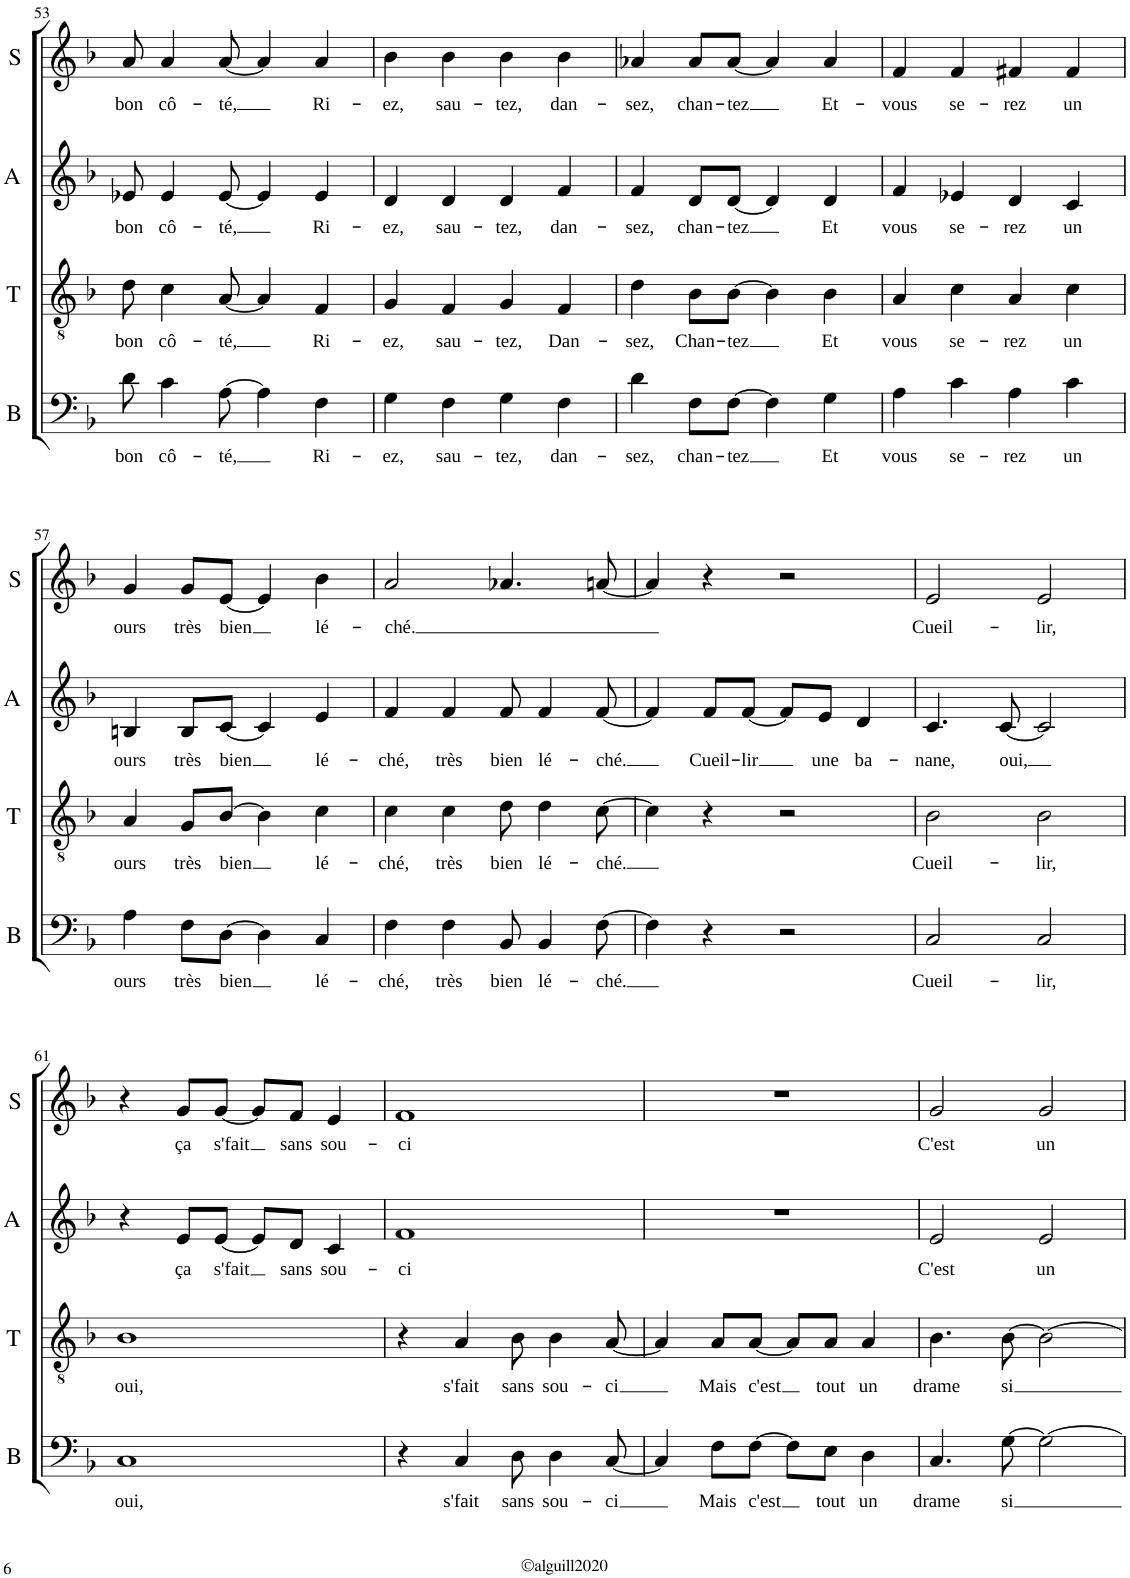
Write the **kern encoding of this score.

**kern	**text	**kern	**text	**kern	**text	**kern	**text
*part4	*part4	*part3	*part3	*part2	*part2	*part1	*part1
*staff4	*staff4	*staff3	*staff3	*staff2	*staff2	*staff1	*staff1
*I"Basse	*	*I"Ténor	*	*I"Alto	*	*I"Soprano	*
*I'B	*	*I'T	*	*I'A	*	*I'S	*
!!LO:PB:g=z
*clefF4	*	*clefGv2	*	*clefG2	*	*clefG2	*
*Trd1c2	*	*	*	*Trd5c9	*	*	*
*k[b-]	*	*k[b-]	*	*k[b-]	*	*k[b-]	*
*F:	*	*F:	*	*F:	*	*F:	*
*M4/4	*	*M4/4	*	*M4/4	*	*M4/4	*
*met(c)	*	*met(c)	*	*met(c)	*	*met(c)	*
=53	=53	=53	=53	=53	=53	=53	=53
!	!LO:LY:b	!	!LO:LY:b	!	!LO:LY:b	!	!LO:LY:b
8d\	bon	8d\	bon	8e-X/	bon	8a/	bon
!	!LO:LY:b	!	!LO:LY:b	!	!LO:LY:b	!	!LO:LY:b
4c\	cô-	4c\	cô-	4e-/	cô-	4a/	cô-
!	!LO:LY:b	!	!LO:LY:b	!	!LO:LY:b	!	!LO:LY:b
[8A\	-té,	[8A/	-té,	[8e-/	-té,	[8a/	-té,
4A\]	.	4A/]	.	4e-/]	.	4a/]	.
!	!LO:LY:b	!	!LO:LY:b	!	!LO:LY:b	!	!LO:LY:b
4F\	Ri-	4F/	Ri-	4e-/	Ri-	4a/	Ri-
=54	=54	=54	=54	=54	=54	=54	=54
!	!LO:LY:b	!	!LO:LY:b	!	!LO:LY:b	!	!LO:LY:b
4G\	-ez,	4G/	-ez,	4d/	-ez,	4b-\	-ez,
!	!LO:LY:b	!	!LO:LY:b	!	!LO:LY:b	!	!LO:LY:b
4F\	sau-	4F/	sau-	4d/	sau-	4b-\	sau-
!	!LO:LY:b	!	!LO:LY:b	!	!LO:LY:b	!	!LO:LY:b
4G\	-tez,	4G/	-tez,	4d/	-tez,	4b-\	-tez,
!	!LO:LY:b	!	!LO:LY:b	!	!LO:LY:b	!	!LO:LY:b
4F\	dan-	4F/	Dan-	4f/	dan-	4b-\	dan-
=55	=55	=55	=55	=55	=55	=55	=55
!	!LO:LY:b	!	!LO:LY:b	!	!LO:LY:b	!	!LO:LY:b
4d\	-sez,	4d\	-sez,	4f/	-sez,	4a-X/	-sez,
!	!LO:LY:b	!	!LO:LY:b	!	!LO:LY:b	!	!LO:LY:b
8F\L	chan-	8B-\L	Chan-	8d/L	chan-	8a-/L	chan-
!	!LO:LY:b	!	!LO:LY:b	!	!LO:LY:b	!	!LO:LY:b
[8F\J	-tez	[8B-\J	-tez	[8d/J	-tez	[8a-/J	-tez
4F\]	.	4B-\]	.	4d/]	.	4a-/]	.
!	!LO:LY:b	!	!LO:LY:b	!	!LO:LY:b	!	!LO:LY:b
4G\	Et	4B-\	Et	4d/	Et	4a-/	Et-
=56	=56	=56	=56	=56	=56	=56	=56
!	!LO:LY:b	!	!LO:LY:b	!	!LO:LY:b	!	!LO:LY:b
4A\	vous	4A/	vous	4f/	vous	4f/	-vous
!	!LO:LY:b	!	!LO:LY:b	!	!LO:LY:b	!	!LO:LY:b
4c\	se-	4c\	se-	4e-X/	se-	4f/	se-
!	!LO:LY:b	!	!LO:LY:b	!	!LO:LY:b	!	!LO:LY:b
4A\	-rez	4A/	-rez	4d/	-rez	4f#X/	-rez
!	!LO:LY:b	!	!LO:LY:b	!	!LO:LY:b	!	!LO:LY:b
4c\	un	4c\	un	4c/	un	4f#/	un
!!LO:LB:g=z
=57	=57	=57	=57	=57	=57	=57	=57
!	!LO:LY:b	!	!LO:LY:b	!	!LO:LY:b	!	!LO:LY:b
4A\	ours	4A/	ours	4Bn/	ours	4g/	ours
!	!LO:LY:b	!	!LO:LY:b	!	!LO:LY:b	!	!LO:LY:b
8F\L	très	8G/L	très	8B/L	très	8g/L	très
!	!LO:LY:b	!	!LO:LY:b	!	!LO:LY:b	!	!LO:LY:b
[8D\J	bien-	[8B-/J	bien	[8c/J	bien	[8e/J	bien
4D\]	.	4B-\]	.	4c/]	.	4e/]	.
!	!LO:LY:b	!	!LO:LY:b	!	!LO:LY:b	!	!LO:LY:b
4C/	-lé-	4c\	lé-	4e/	lé-	4b-\	lé-
=58	=58	=58	=58	=58	=58	=58	=58
!	!LO:LY:b	!	!LO:LY:b	!	!LO:LY:b	!	!LO:LY:b
4F\	-ché,	4c\	-ché,	4f/	-ché,	2a/	-ché.
!	!LO:LY:b	!	!LO:LY:b	!	!LO:LY:b	!	!
4F\	très	4c\	très	4f/	très	.	.
!	!LO:LY:b	!	!LO:LY:b	!	!LO:LY:b	!	!
8BB-/	bien	8d\	bien	8f/	bien	4.a-X/	.
!	!LO:LY:b	!	!LO:LY:b	!	!LO:LY:b	!	!
4BB-/	lé-	4d\	lé-	4f/	lé-	.	.
!	!LO:LY:b	!	!LO:LY:b	!	!LO:LY:b	!	!
[8F\	-ché.	[8c\	-ché.	[8f/	-ché.	[8an/	.
=59	=59	=59	=59	=59	=59	=59	=59
4F\]	.	4c\]	.	4f/]	.	4a/]	.
!	!	!	!	!	!LO:LY:b	!	!
4r	.	4r	.	8f/L	Cueil-	4r	.
!	!	!	!	!	!LO:LY:b	!	!
.	.	.	.	[8f/J	-lir-	.	.
2r	.	2r	.	8f/L]	.	2r	.
!	!	!	!	!	!LO:LY:b	!	!
.	.	.	.	8e/J	-une	.	.
!	!	!	!	!	!LO:LY:b	!	!
.	.	.	.	4d/	ba-	.	.
=60	=60	=60	=60	=60	=60	=60	=60
!	!LO:LY:b	!	!LO:LY:b	!	!LO:LY:b	!	!LO:LY:b
2C/	Cueil-	2B-\	Cueil-	4.c/	-nane,	2e/	Cueil-
!	!	!	!	!	!LO:LY:b	!	!
.	.	.	.	[8c/	oui,	.	.
!	!LO:LY:b	!	!LO:LY:b	!	!	!	!LO:LY:b
2C/	-lir,	2B-\	-lir,	2c/]	.	2e/	-lir,
!!LO:LB:g=z
=61	=61	=61	=61	=61	=61	=61	=61
!	!LO:LY:b	!	!LO:LY:b	!	!	!	!
1C	oui,	1B-	oui,	4r	.	4r	.
!	!	!	!	!	!LO:LY:b	!	!LO:LY:b
.	.	.	.	8e/L	ça	8g/L	ça
!	!	!	!	!	!LO:LY:b	!	!LO:LY:b
.	.	.	.	[8e/J	s'fait-	[8g/J	s'fait
.	.	.	.	8e/L]	.	8g/L]	.
!	!	!	!	!	!LO:LY:b	!	!LO:LY:b
.	.	.	.	8d/J	-sans	8f/J	sans
!	!	!	!	!	!LO:LY:b	!	!LO:LY:b
.	.	.	.	4c/	sou-	4e/	sou-
=62	=62	=62	=62	=62	=62	=62	=62
!	!	!	!	!	!LO:LY:b	!	!LO:LY:b
4r	.	4r	.	1f	-ci	1f	-ci
!	!LO:LY:b	!	!LO:LY:b	!	!	!	!
4C/	s'fait	4A/	s'fait	.	.	.	.
!	!LO:LY:b	!	!LO:LY:b	!	!	!	!
8D\	sans	8B-\	sans	.	.	.	.
!	!LO:LY:b	!	!LO:LY:b	!	!	!	!
4D\	sou-	4B-\	sou-	.	.	.	.
!	!LO:LY:b	!	!LO:LY:b	!	!	!	!
[8C/	-ci	[8A/	-ci	.	.	.	.
=63	=63	=63	=63	=63	=63	=63	=63
4C/]	.	4A/]	.	1r	.	1r	.
!	!LO:LY:b	!	!LO:LY:b	!	!	!	!
8F\L	Mais	8A/L	Mais	.	.	.	.
!	!LO:LY:b	!	!LO:LY:b	!	!	!	!
[8F\J	c'est	[8A/J	c'est	.	.	.	.
8F\L]	.	8A/L]	.	.	.	.	.
!	!LO:LY:b	!	!LO:LY:b	!	!	!	!
8E\J	tout	8A/J	tout	.	.	.	.
!	!LO:LY:b	!	!LO:LY:b	!	!	!	!
4D\	un	4A/	un	.	.	.	.
=64	=64	=64	=64	=64	=64	=64	=64
!	!LO:LY:b	!	!LO:LY:b	!	!LO:LY:b	!	!LO:LY:b
4.C/	drame	4.B-\	drame	2e/	C'est	2g/	C'est
!	!LO:LY:b	!	!LO:LY:b	!	!	!	!
[8G\	si	[8B-\	si	.	.	.	.
!	!	!	!	!	!LO:LY:b	!	!LO:LY:b
2G\_	.	2B-\_	.	2e/	un	2g/	un
=	=	=	=	=	=	=	=
*-	*-	*-	*-	*-	*-	*-	*-
